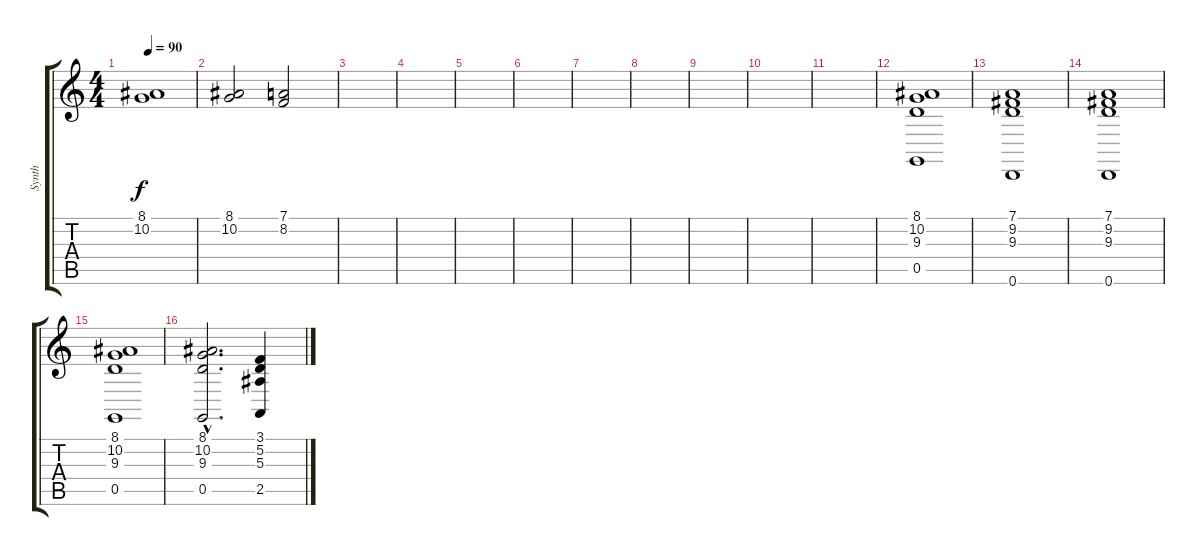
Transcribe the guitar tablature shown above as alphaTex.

\track ("Synth" "Synth") {instrument choiraahs}
\staff {score tabs}
\tuning (D4 A3 F3 C3 G2 D2) {hide}
\ts (4 4)
\tempo 90
\clef g2
\ks c
(8.1 10.2).1{dy f} |
(8.1 10.2).2 (7.1 8.2).2 |
|
|
|
|
|
|
|
|
|
(8.1 10.2 9.3 0.5).1 |
(7.1 9.2 9.3 0.6).1 |
(7.1 9.2 9.3 0.6).1 |
(8.1 10.2 9.3 0.5).1 |
(8.1{hac} 10.2{hac} 9.3{hac} 0.5{hac}).2{d} (3.1 5.2 5.3 2.5).4
